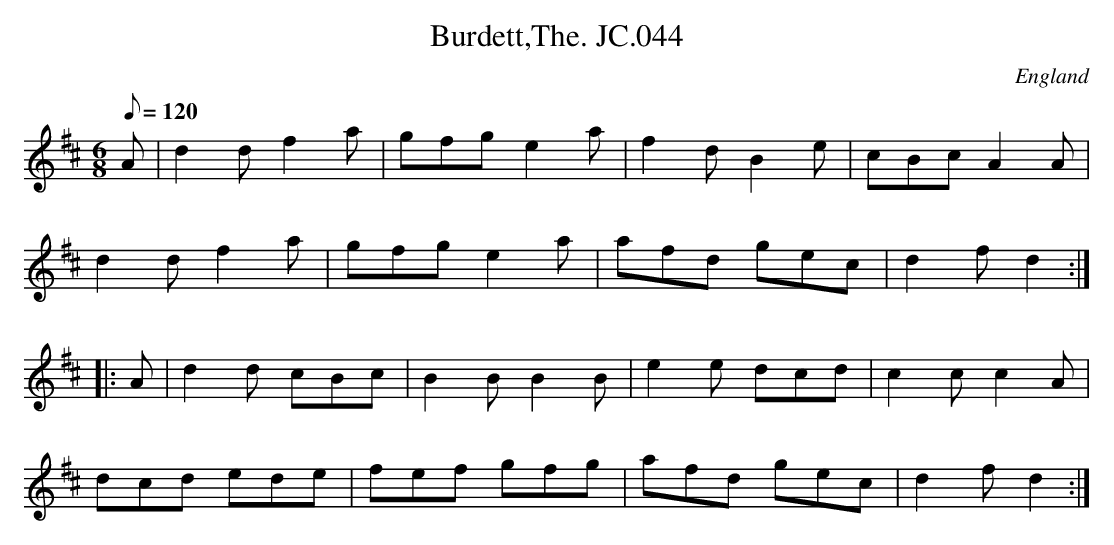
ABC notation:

X:1
T:Burdett,The. JC.044
M:6/8
L:1/8
Q:120
O:England
K:D
A|d2df2a|gfge2a|f2dB2e|cBcA2A|!
d2df2a|gfge2a|afd gec|d2fd2:|!
|:A|d2d cBc|B2BB2B|e2e dcd|c2cc2A|!
dcd ede|fef gfg|afd gec|d2fd2:|]
